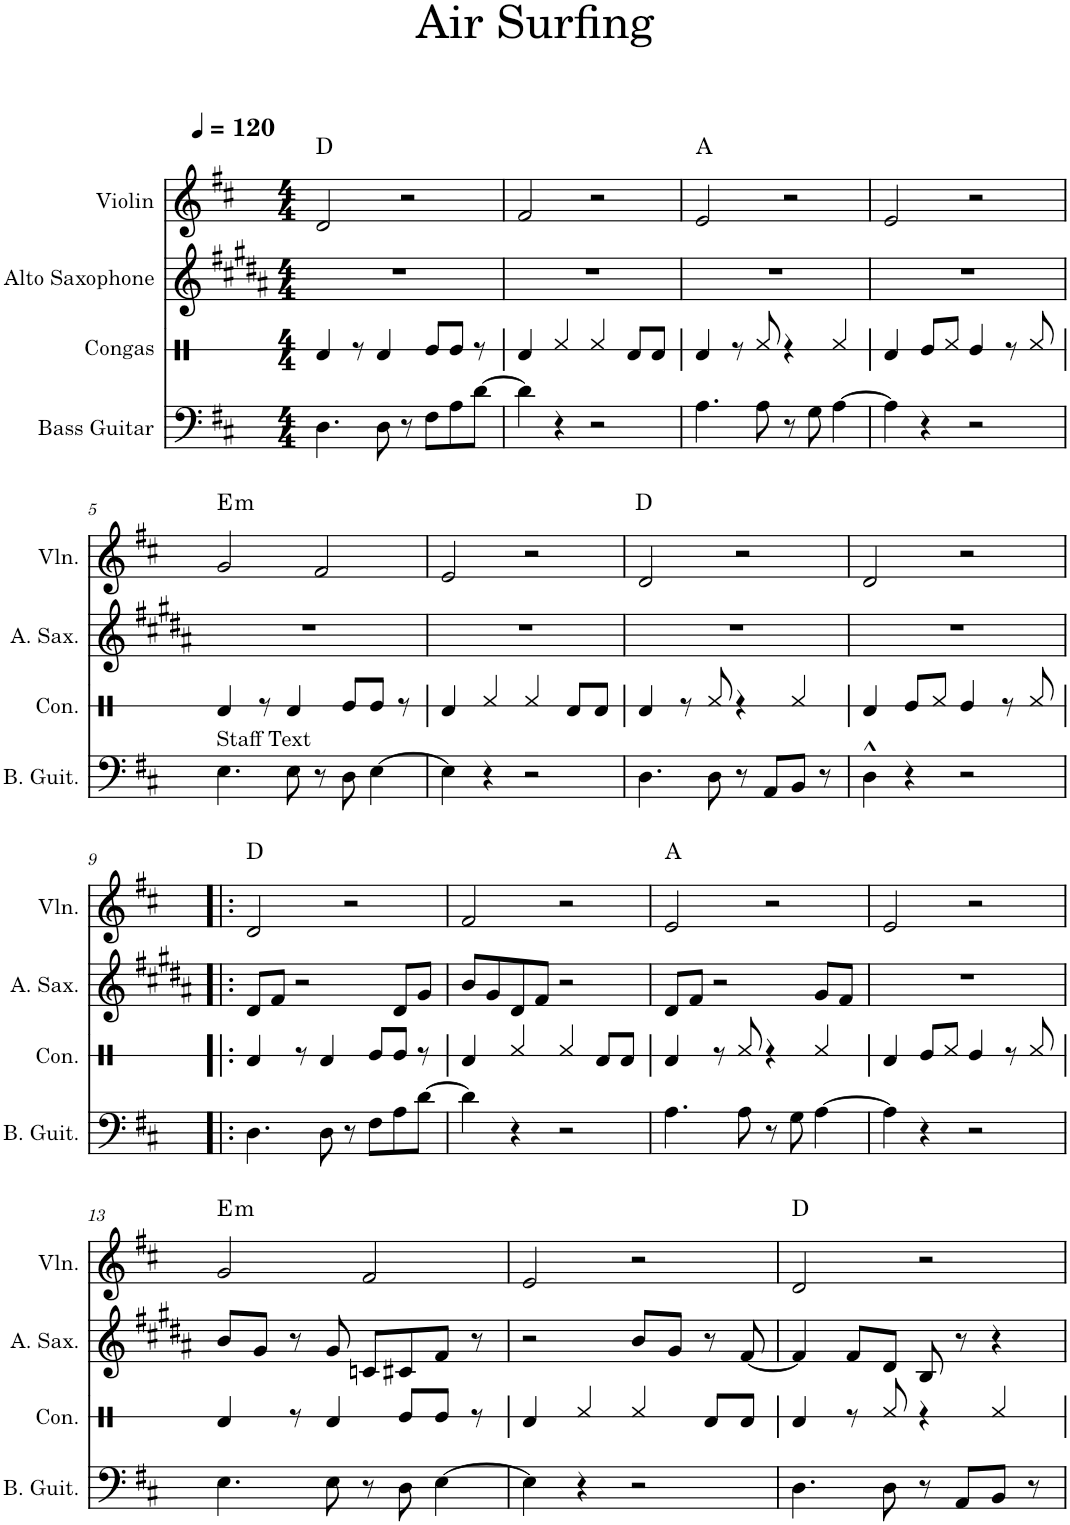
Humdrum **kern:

**kern	**kern	**kern	**kern	**harte
*part4	*part3	*part2	*part1	*part1
*staff4	*staff3	*staff2	*staff1	*
*I"Bass Guitar	*I"Congas	*I"Alto Saxophone	*I"Violin	*
*I'B. Guit.	*I'Con.	*I'A. Sax.	*I'Vln.	*
*	*stria1	*	*	*
*clefF4	*clefX	*clefG2	*clefG2	*
*Trd7c12	*	*Trd5c9	*	*
*k[f#c#]	*k[]	*k[f#c#g#d#a#]	*k[f#c#]	*
*M4/4	*M4/4	*M4/4	*M4/4	*
*MM120	*MM120	*MM120	*MM120	*
=1	=1	=1	=1	=1
4.D\	4Rd/	1r	2d/	D:maj
.	8r	.	.	.
8D\	4Rd/	.	.	.
8r	.	.	2r	.
8F#\L	8Re/L	.	.	.
8A\	8Re/J	.	.	.
[8d\J	8r	.	.	.
=2	=2	=2	=2	=2
4d\]	4Rd/	1r	2f#/	.
4r	4Rf/	.	.	.
2r	4Rf/	.	2r	.
.	8Rd/L	.	.	.
.	8Rd/J	.	.	.
=3	=3	=3	=3	=3
4.A\	4Rd/	1r	2e/	A:maj
.	8r	.	.	.
8A\	8Rf/	.	.	.
8r	4r	.	2r	.
8G\	.	.	.	.
[4A\	4Rf/	.	.	.
=4	=4	=4	=4	=4
4A\]	4Rd/	1r	2e/	.
4r	8Re/L	.	.	.
.	8Rf/J	.	.	.
2r	4Re/	.	2r	.
.	8r	.	.	.
.	8Rf/	.	.	.
!!LO:LB:g=z
=5	=5	=5	=5	=5
!LO:TX:a:t=Staff Text	!	!	!	!LO:H:kt=m
4.E\	4Rd/	1r	2g/	E:min
.	8r	.	.	.
8E\	4Rd/	.	.	.
8r	.	.	2f#/	.
8D\	8Re/L	.	.	.
[4E\	8Re/J	.	.	.
.	8r	.	.	.
=6	=6	=6	=6	=6
4E\]	4Rd/	1r	2e/	.
4r	4Rf/	.	.	.
2r	4Rf/	.	2r	.
.	8Rd/L	.	.	.
.	8Rd/J	.	.	.
=7	=7	=7	=7	=7
4.D\	4Rd/	1r	2d/	D:maj
.	8r	.	.	.
8D\	8Rf/	.	.	.
8r	4r	.	2r	.
8AA/L	.	.	.	.
8BB/J	4Rf/	.	.	.
8r	.	.	.	.
=8	=8	=8	=8	=8
4D^^\	4Rd/	1r	2d/	.
4r	8Re/L	.	.	.
.	8Rf/J	.	.	.
2r	4Re/	.	2r	.
.	8r	.	.	.
.	8Rf/	.	.	.
!!LO:LB:g=z
=9!|:	=9!|:	=9!|:	=9!|:	=9!|:
4.D\	4Rd/	8d#/L	2d/	D:maj
.	.	8f#/J	.	.
.	8r	2r	.	.
8D\	4Rd/	.	.	.
8r	.	.	2r	.
8F#\L	8Re/L	.	.	.
8A\	8Re/J	8d#/L	.	.
[8d\J	8r	8g#/J	.	.
=10	=10	=10	=10	=10
4d\]	4Rd/	8b/L	2f#/	.
.	.	8g#/	.	.
4r	4Rf/	8d#/	.	.
.	.	8f#/J	.	.
2r	4Rf/	2r	2r	.
.	8Rd/L	.	.	.
.	8Rd/J	.	.	.
=11	=11	=11	=11	=11
4.A\	4Rd/	8d#/L	2e/	A:maj
.	.	8f#/J	.	.
.	8r	2r	.	.
8A\	8Rf/	.	.	.
8r	4r	.	2r	.
8G\	.	.	.	.
[4A\	4Rf/	8g#/L	.	.
.	.	8f#/J	.	.
=12	=12	=12	=12	=12
4A\]	4Rd/	1r	2e/	.
4r	8Re/L	.	.	.
.	8Rf/J	.	.	.
2r	4Re/	.	2r	.
.	8r	.	.	.
.	8Rf/	.	.	.
!!LO:LB:g=z
=13	=13	=13	=13	=13
!	!	!	!	!LO:H:kt=m
4.E\	4Rd/	8b/L	2g/	E:min
.	.	8g#/J	.	.
.	8r	8r	.	.
8E\	4Rd/	8g#/	.	.
8r	.	8cn/L	2f#/	.
8D\	8Re/L	8c#X/	.	.
[4E\	8Re/J	8f#/J	.	.
.	8r	8r	.	.
=14	=14	=14	=14	=14
4E\]	4Rd/	2r	2e/	.
4r	4Rf/	.	.	.
2r	4Rf/	8b/L	2r	.
.	.	8g#/J	.	.
.	8Rd/L	8r	.	.
.	8Rd/J	[8f#/	.	.
=15	=15	=15	=15	=15
4.D\	4Rd/	4f#/]	2d/	D:maj
.	8r	8f#/L	.	.
8D\	8Rf/	8d#/J	.	.
8r	4r	8B/	2r	.
8AA/L	.	8r	.	.
8BB/J	4Rf/	4r	.	.
8r	.	.	.	.
=	=	=	=	=
*-	*-	*-	*-	*-
